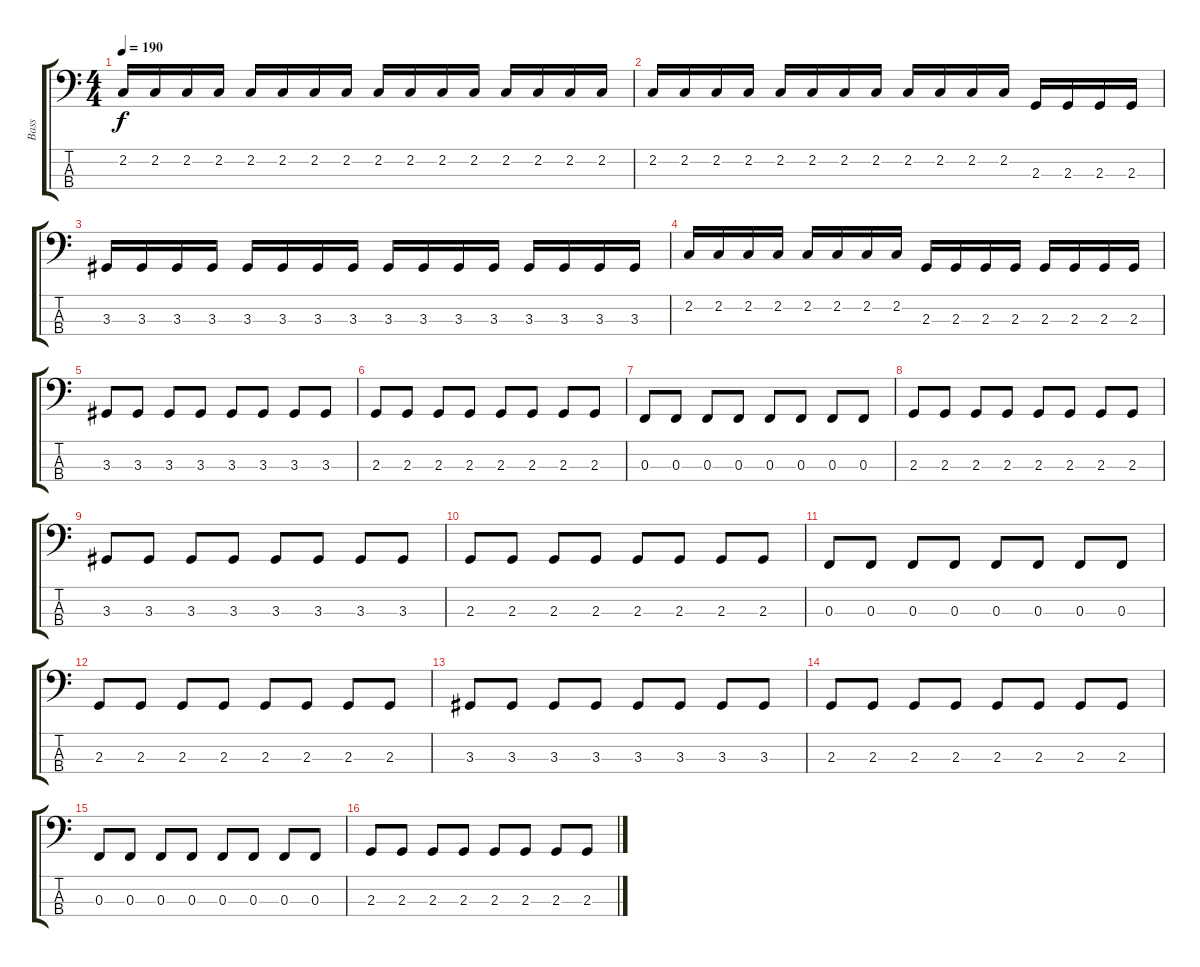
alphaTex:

\track ("Bass" "Bass") {instrument electricbasspick}
\staff {score tabs}
\tuning (Eb2 Bb1 F1 C1) {hide}
\ts (4 4)
\tempo 190
\clef f4
\ks c
2.2.16{dy f} 2.2.16 2.2.16 2.2.16 2.2.16 2.2.16 2.2.16 2.2.16 2.2.16 2.2.16 2.2.16 2.2.16 2.2.16 2.2.16 2.2.16 2.2.16 |
2.2.16 2.2.16 2.2.16 2.2.16 2.2.16 2.2.16 2.2.16 2.2.16 2.2.16 2.2.16 2.2.16 2.2.16 2.3.16 2.3.16 2.3.16 2.3.16 |
3.3.16 3.3.16 3.3.16 3.3.16 3.3.16 3.3.16 3.3.16 3.3.16 3.3.16 3.3.16 3.3.16 3.3.16 3.3.16 3.3.16 3.3.16 3.3.16 |
2.2.16 2.2.16 2.2.16 2.2.16 2.2.16 2.2.16 2.2.16 2.2.16 2.3.16 2.3.16 2.3.16 2.3.16 2.3.16 2.3.16 2.3.16 2.3.16 |
3.3.8 3.3.8 3.3.8 3.3.8 3.3.8 3.3.8 3.3.8 3.3.8 |
2.3.8 2.3.8 2.3.8 2.3.8 2.3.8 2.3.8 2.3.8 2.3.8 |
0.3.8 0.3.8 0.3.8 0.3.8 0.3.8 0.3.8 0.3.8 0.3.8 |
2.3.8 2.3.8 2.3.8 2.3.8 2.3.8 2.3.8 2.3.8 2.3.8 |
3.3.8 3.3.8 3.3.8 3.3.8 3.3.8 3.3.8 3.3.8 3.3.8 |
2.3.8 2.3.8 2.3.8 2.3.8 2.3.8 2.3.8 2.3.8 2.3.8 |
0.3.8 0.3.8 0.3.8 0.3.8 0.3.8 0.3.8 0.3.8 0.3.8 |
2.3.8 2.3.8 2.3.8 2.3.8 2.3.8 2.3.8 2.3.8 2.3.8 |
3.3.8 3.3.8 3.3.8 3.3.8 3.3.8 3.3.8 3.3.8 3.3.8 |
2.3.8 2.3.8 2.3.8 2.3.8 2.3.8 2.3.8 2.3.8 2.3.8 |
0.3.8 0.3.8 0.3.8 0.3.8 0.3.8 0.3.8 0.3.8 0.3.8 |
2.3.8 2.3.8 2.3.8 2.3.8 2.3.8 2.3.8 2.3.8 2.3.8
